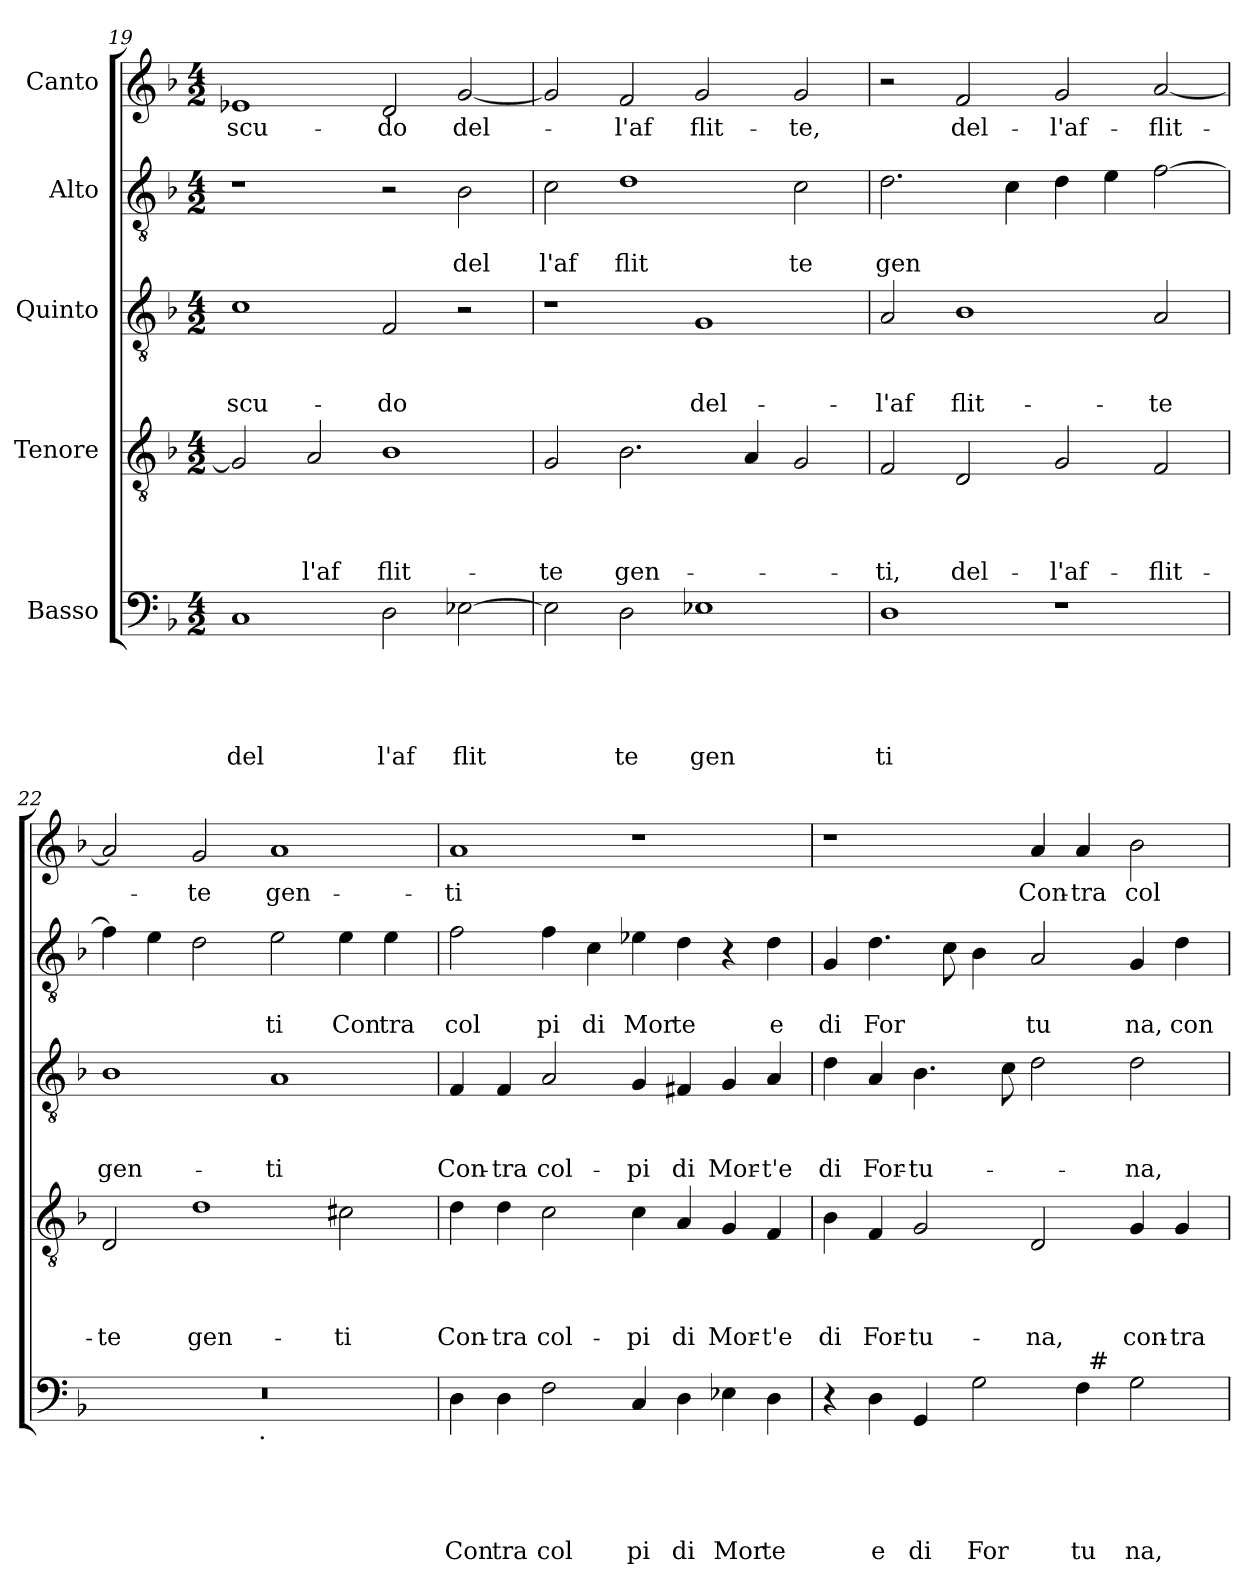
**kern	**text	**text	**text	**text	**text	**kern	**text	**text	**text	**text	**kern	**text	**text	**text	**kern	**text	**text	**kern	**text
*part5	*part5	*part5	*part5	*part5	*part5	*part4	*part4	*part4	*part4	*part4	*part3	*part3	*part3	*part3	*part2	*part2	*part2	*part1	*part1
*staff5	*staff5	*staff5	*staff5	*staff5	*staff5	*staff4	*staff4	*staff4	*staff4	*staff4	*staff3	*staff3	*staff3	*staff3	*staff2	*staff2	*staff2	*staff1	*staff1
*I"Basso	*	*	*	*	*	*I"Tenore	*	*	*	*	*I"Quinto	*	*	*	*I"Alto	*	*	*I"Canto	*
*clefF4	*	*	*	*	*	*clefGv2	*	*	*	*	*clefGv2	*	*	*	*clefGv2	*	*	*clefG2	*
*k[b-]	*	*	*	*	*	*k[b-]	*	*	*	*	*k[b-]	*	*	*	*k[b-]	*	*	*k[b-]	*
*F:	*	*	*	*	*	*F:	*	*	*	*	*F:	*	*	*	*F:	*	*	*F:	*
*M4/2	*	*	*	*	*	*M4/2	*	*	*	*	*M4/2	*	*	*	*M4/2	*	*	*M4/2	*
=19	=19	=19	=19	=19	=19	=19	=19	=19	=19	=19	=19	=19	=19	=19	=19	=19	=19	=19	=19
!	!	!	!	!	!LO:LY:b	!	!	!	!	!	!	!	!	!LO:LY:b	!	!	!	!	!LO:LY:b
1C	.	.	.	.	del	2G/]	.	.	.	.	1c	.	.	scu-	1r	.	.	1e-X	scu-
!	!	!	!	!	!	!	!	!	!	!LO:LY:b	!	!	!	!	!	!	!	!	!
.	.	.	.	.	.	2A/	.	.	.	-l'af	.	.	.	.	.	.	.	.	.
!	!	!	!	!	!LO:LY:b	!	!	!	!	!LO:LY:b	!	!	!	!LO:LY:b	!	!	!	!	!LO:LY:b
2D\	.	.	.	.	l'af	1B-	.	.	.	flit-	2F/	.	.	-do	2r	.	.	2d/	-do
!	!	!	!	!	!LO:LY:b	!	!	!	!	!	!	!	!	!	!	!	!LO:LY:b	!	!LO:LY:b
[>2E-X\	.	.	.	.	flit	.	.	.	.	.	2r	.	.	.	2B-\	.	del	[<2g/	del-
=20	=20	=20	=20	=20	=20	=20	=20	=20	=20	=20	=20	=20	=20	=20	=20	=20	=20	=20	=20
!	!	!	!	!	!	!	!	!	!	!LO:LY:b	!	!	!	!	!	!	!LO:LY:b	!	!
2E-\]	.	.	.	.	.	2G/	.	.	.	-te	1r	.	.	.	2c\	.	l'af	2g/]	.
!	!	!	!	!	!LO:LY:b	!	!	!	!	!LO:LY:b	!	!	!	!	!	!	!LO:LY:b	!	!LO:LY:b
2D\	.	.	.	.	te	2.B-\	.	.	.	gen-	.	.	.	.	1d	.	flit	2f/	-l'af
!	!	!	!	!	!LO:LY:b	!	!	!	!	!	!	!	!	!LO:LY:b	!	!	!	!	!LO:LY:b
1E-X	.	.	.	.	gen	.	.	.	.	.	1G	.	.	del-	.	.	.	2g/	flit-
.	.	.	.	.	.	4A/	.	.	.	.	.	.	.	.	.	.	.	.	.
!	!	!	!	!	!	!	!	!	!	!	!	!	!	!	!	!	!LO:LY:b	!	!LO:LY:b
.	.	.	.	.	.	2G/	.	.	.	.	.	.	.	.	2c\	.	te	2g/	-te,
=21	=21	=21	=21	=21	=21	=21	=21	=21	=21	=21	=21	=21	=21	=21	=21	=21	=21	=21	=21
!	!	!	!	!	!LO:LY:b	!	!	!	!	!LO:LY:b	!	!	!	!LO:LY:b	!	!	!LO:LY:b	!	!
1D	.	.	.	.	ti	2F/	.	.	.	-ti,	2A/	.	.	-l'af	2.d\	.	gen	2r	.
!	!	!	!	!	!	!	!	!	!	!LO:LY:b	!	!	!	!LO:LY:b	!	!	!	!	!LO:LY:b
.	.	.	.	.	.	2D/	.	.	.	del-	1B-	.	.	flit-	.	.	.	2f/	del-
.	.	.	.	.	.	.	.	.	.	.	.	.	.	.	4c\	.	.	.	.
!	!	!	!	!	!	!	!	!	!	!LO:LY:b	!	!	!	!	!	!	!	!	!LO:LY:b
1r	.	.	.	.	.	2G/	.	.	.	-l'af-	.	.	.	.	4d\	.	.	2g/	-l'af-
.	.	.	.	.	.	.	.	.	.	.	.	.	.	.	4e\	.	.	.	.
!	!	!	!	!	!	!	!	!	!	!LO:LY:b	!	!	!	!LO:LY:b	!	!	!	!	!LO:LY:b
.	.	.	.	.	.	2F/	.	.	.	-flit-	2A/	.	.	-te	[>2f\	.	.	[<2a/	-flit-
=22	=22	=22	=22	=22	=22	=22	=22	=22	=22	=22	=22	=22	=22	=22	=22	=22	=22	=22	=22
!	!	!	!	!	!	!	!	!	!	!LO:LY:b	!	!	!	!LO:LY:b	!	!	!	!	!
*^	*	*	*	*	*	*	*	*	*	*	*	*	*	*	*	*	*	*	*
0r	2ryy	.	.	.	.	.	2D/	.	.	.	-te	1B-	.	.	gen-	4f\]	.	.	2a/]	.
.	.	.	.	.	.	.	.	.	.	.	.	.	.	.	.	4e\	.	.	.	.
!	!	!	!	!	!	!	!	!	!	!	!LO:LY:b	!	!	!	!	!	!	!	!	!LO:LY:b
.	4...ryy	.	.	.	.	.	1d	.	.	.	gen-	.	.	.	.	2d\	.	.	2g/	-te
!	!LO:TX:b:t=.	!	!	!	!	!	!	!	!	!	!	!	!	!	!	!	!	!	!	!
.	1ryy	.	.	.	.	.	.	.	.	.	.	.	.	.	.	.	.	.	.	.
!	!	!	!	!	!	!	!	!	!	!	!	!	!	!	!LO:LY:b	!	!	!LO:LY:b	!	!LO:LY:b
.	.	.	.	.	.	.	.	.	.	.	.	1A	.	.	-ti	2e\	.	ti	1a	gen-
!	!	!	!	!	!	!	!	!	!	!	!LO:LY:b	!	!	!	!	!	!	!LO:LY:b	!	!
.	.	.	.	.	.	.	2c#X\	.	.	.	-ti	.	.	.	.	4e\	.	Con	.	.
!	!	!	!	!	!	!	!	!	!	!	!	!	!	!	!	!	!	!LO:LY:b	!	!
.	.	.	.	.	.	.	.	.	.	.	.	.	.	.	.	4e\	.	tra	.	.
.	32ryy	.	.	.	.	.	.	.	.	.	.	.	.	.	.	.	.	.	.	.
=23	=23	=23	=23	=23	=23	=23	=23	=23	=23	=23	=23	=23	=23	=23	=23	=23	=23	=23	=23	=23
!	!	!	!	!	!	!LO:LY:b	!	!	!	!	!LO:LY:b	!	!	!	!LO:LY:b	!	!	!LO:LY:b	!	!LO:LY:b
*v	*v	*	*	*	*	*	*	*	*	*	*	*	*	*	*	*	*	*	*	*
4D\	.	.	.	.	Con	4d\	.	.	.	Con-	4F/	.	.	Con-	2f\	.	col	1a	-ti
!	!	!	!	!	!LO:LY:b	!	!	!	!	!LO:LY:b	!	!	!	!LO:LY:b	!	!	!	!	!
4D\	.	.	.	.	tra	4d\	.	.	.	-tra	4F/	.	.	-tra	.	.	.	.	.
!	!	!	!	!	!LO:LY:b	!	!	!	!	!LO:LY:b	!	!	!	!LO:LY:b	!	!	!LO:LY:b	!	!
2F\	.	.	.	.	col	2c\	.	.	.	col-	2A/	.	.	col-	4f\	.	pi	.	.
!	!	!	!	!	!	!	!	!	!	!	!	!	!	!	!	!	!LO:LY:b	!	!
.	.	.	.	.	.	.	.	.	.	.	.	.	.	.	4c\	.	di	.	.
!	!	!	!	!	!LO:LY:b	!	!	!	!	!LO:LY:b	!	!	!	!LO:LY:b	!	!	!LO:LY:b	!	!
4C/	.	.	.	.	pi	4c\	.	.	.	-pi	4G/	.	.	-pi	4e-X\	.	Mor	1r	.
!	!	!	!	!	!LO:LY:b	!	!	!	!	!LO:LY:b	!	!	!	!LO:LY:b	!	!	!LO:LY:b	!	!
4D\	.	.	.	.	di	4A/	.	.	.	di	4F#X/	.	.	di	4d\	.	te	.	.
!	!	!	!	!	!LO:LY:b	!	!	!	!	!LO:LY:b	!	!	!	!LO:LY:b	!	!	!	!	!
4E-X\	.	.	.	.	Mor	4G/	.	.	.	Mor-	4G/	.	.	Mor-	4r	.	.	.	.
!	!	!	!	!	!LO:LY:b	!	!	!	!	!LO:LY:b	!	!	!	!LO:LY:b	!	!	!LO:LY:b	!	!
4D\	.	.	.	.	te	4F/	.	.	.	-t'e	4A/	.	.	-t'e	4d\	.	e	.	.
=24	=24	=24	=24	=24	=24	=24	=24	=24	=24	=24	=24	=24	=24	=24	=24	=24	=24	=24	=24
!	!	!	!	!	!	!	!	!	!	!LO:LY:b	!	!	!	!LO:LY:b	!	!	!LO:LY:b	!	!
*^	*	*	*	*	*	*	*	*	*	*	*	*	*	*	*	*	*	*	*
4r	1ryy	.	.	.	.	.	4B-\	.	.	.	di	4d\	.	.	di	4G/	.	di	1r	.
!	!	!	!	!	!	!LO:LY:b	!	!	!	!	!LO:LY:b	!	!	!	!LO:LY:b	!	!	!LO:LY:b	!	!
4D\	.	.	.	.	.	e	4F/	.	.	.	For-	4A/	.	.	For-	4.d\	.	For	.	.
!	!	!	!	!	!	!LO:LY:b	!	!	!	!	!LO:LY:b	!	!	!	!LO:LY:b	!	!	!	!	!
4GG/	.	.	.	.	.	di	2G/	.	.	.	-tu-	4.B-\	.	.	-tu-	.	.	.	.	.
.	.	.	.	.	.	.	.	.	.	.	.	.	.	.	.	8c\	.	.	.	.
!	!	!	!	!	!	!LO:LY:b	!	!	!	!	!	!	!	!	!	!	!	!	!	!
2G\	.	.	.	.	.	For	.	.	.	.	.	.	.	.	.	4B-\	.	.	.	.
.	.	.	.	.	.	.	.	.	.	.	.	8c\	.	.	.	.	.	.	.	.
!	!	!	!	!	!	!	!	!	!	!	!LO:LY:b	!	!	!	!	!	!	!LO:LY:b	!	!LO:LY:b
.	4ryy	.	.	.	.	.	2D/	.	.	.	-na,	2d\	.	.	.	2A/	.	tu	4a/	Con-
!	!	!	!	!	!	!LO:LY:b	!	!	!	!	!	!	!	!	!	!	!	!	!	!LO:LY:b
4F\	32ryy	.	.	.	.	tu	.	.	.	.	.	.	.	.	.	.	.	.	4a/	-tra
!	!LO:TX:a:t=#	!	!	!	!	!	!	!	!	!	!	!	!	!	!	!	!	!	!	!
.	2ryy	.	.	.	.	.	.	.	.	.	.	.	.	.	.	.	.	.	.	.
!	!	!	!	!	!	!LO:LY:b	!	!	!	!	!LO:LY:b	!	!	!	!LO:LY:b	!	!	!LO:LY:b	!	!LO:LY:b
2G\	.	.	.	.	.	na,	4G/	.	.	.	con-	2d\	.	.	-na,	4G/	.	na,	2b-\	col-
!	!	!	!	!	!	!	!	!	!	!	!LO:LY:b	!	!	!	!	!	!	!LO:LY:b	!	!
.	.	.	.	.	.	.	4G/	.	.	.	-tra	.	.	.	.	4d\	.	con	.	.
.	8..ryy	.	.	.	.	.	.	.	.	.	.	.	.	.	.	.	.	.	.	.
*v	*v	*	*	*	*	*	*	*	*	*	*	*	*	*	*	*	*	*	*	*
=	=	=	=	=	=	=	=	=	=	=	=	=	=	=	=	=	=	=	=
*-	*-	*-	*-	*-	*-	*-	*-	*-	*-	*-	*-	*-	*-	*-	*-	*-	*-	*-	*-
